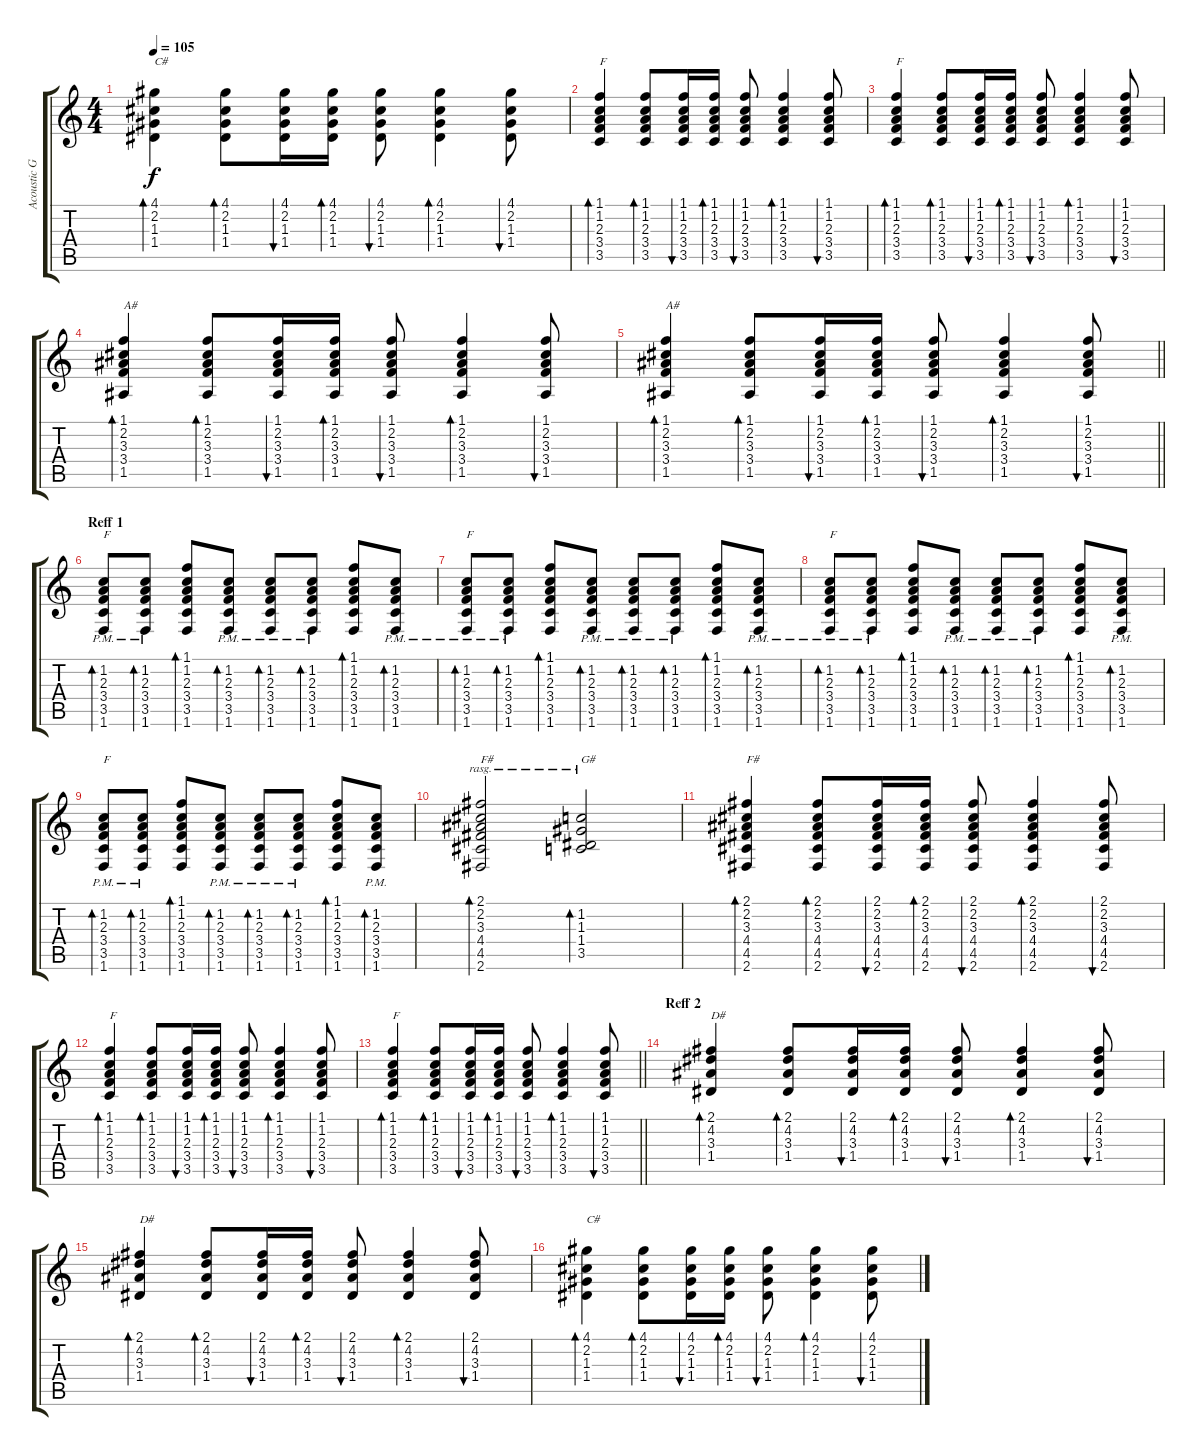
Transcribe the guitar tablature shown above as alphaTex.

\track ("Acoustic Guitar" "Acoustic G") {instrument acousticguitarsteel}
\staff {score tabs}
\tuning (E4 B3 G3 D3 A2 E2) {hide}
\ts (4 4)
\tempo 105
\clef g2
\ks c
(4.1 2.2 1.3 1.4).4{bd 30 txt "C#" dy f} (4.1 2.2 1.3 1.4).8{bd 30} (4.1 2.2 1.3 1.4).16{bu 30} (4.1 2.2 1.3 1.4).16{bd 30} (4.1 2.2 1.3 1.4).8{bu 30} (4.1 2.2 1.3 1.4).4{bd 30} (4.1 2.2 1.3 1.4).8{bu 30} |
(1.1 1.2 2.3 3.4 3.5).4{bd 30 txt "F"} (1.1 1.2 2.3 3.4 3.5).8{bd 30} (1.1 1.2 2.3 3.4 3.5).16{bu 30} (1.1 1.2 2.3 3.4 3.5).16{bd 30} (1.1 1.2 2.3 3.4 3.5).8{bu 30} (1.1 1.2 2.3 3.4 3.5).4{bd 30} (1.1 1.2 2.3 3.4 3.5).8{bu 30} |
(1.1 1.2 2.3 3.4 3.5).4{bd 30 txt "F"} (1.1 1.2 2.3 3.4 3.5).8{bd 30} (1.1 1.2 2.3 3.4 3.5).16{bu 30} (1.1 1.2 2.3 3.4 3.5).16{bd 30} (1.1 1.2 2.3 3.4 3.5).8{bu 30} (1.1 1.2 2.3 3.4 3.5).4{bd 30} (1.1 1.2 2.3 3.4 3.5).8{bu 30} |
(1.1 2.2 3.3 3.4 1.5).4{bd 30 txt "A#"} (1.1 2.2 3.3 3.4 1.5).8{bd 30} (1.1 2.2 3.3 3.4 1.5).16{bu 30} (1.1 2.2 3.3 3.4 1.5).16{bd 30} (1.1 2.2 3.3 3.4 1.5).8{bu 30} (1.1 2.2 3.3 3.4 1.5).4{bd 30} (1.1 2.2 3.3 3.4 1.5).8{bu 30} |
\barLineRight lightlight
(1.1 2.2 3.3 3.4 1.5).4{bd 30 txt "A#"} (1.1 2.2 3.3 3.4 1.5).8{bd 30} (1.1 2.2 3.3 3.4 1.5).16{bu 30} (1.1 2.2 3.3 3.4 1.5).16{bd 30} (1.1 2.2 3.3 3.4 1.5).8{bu 30} (1.1 2.2 3.3 3.4 1.5).4{bd 30} (1.1 2.2 3.3 3.4 1.5).8{bu 30} |
\section ("" "Reff 1")
(1.2{pm} 2.3{pm} 3.4{pm} 3.5{pm} 1.6{pm}).8{bd 30 txt "F"} (1.2{pm} 2.3{pm} 3.4{pm} 3.5{pm} 1.6{pm}).8{bd 30} (1.1 1.2 2.3 3.4 3.5 1.6).8{bd 30} (1.2{pm} 2.3{pm} 3.4{pm} 3.5{pm} 1.6{pm}).8{bd 30} (1.2{pm} 2.3{pm} 3.4{pm} 3.5{pm} 1.6{pm}).8{bd 30} (1.2{pm} 2.3{pm} 3.4{pm} 3.5{pm} 1.6{pm}).8{bd 30} (1.1 1.2 2.3 3.4 3.5 1.6).8{bd 30} (1.2{pm} 2.3{pm} 3.4{pm} 3.5{pm} 1.6{pm}).8{bd 30} |
(1.2{pm} 2.3{pm} 3.4{pm} 3.5{pm} 1.6{pm}).8{bd 30 txt "F"} (1.2{pm} 2.3{pm} 3.4{pm} 3.5{pm} 1.6{pm}).8{bd 30} (1.1 1.2 2.3 3.4 3.5 1.6).8{bd 30} (1.2{pm} 2.3{pm} 3.4{pm} 3.5{pm} 1.6{pm}).8{bd 30} (1.2{pm} 2.3{pm} 3.4{pm} 3.5{pm} 1.6{pm}).8{bd 30} (1.2{pm} 2.3{pm} 3.4{pm} 3.5{pm} 1.6{pm}).8{bd 30} (1.1 1.2 2.3 3.4 3.5 1.6).8{bd 30} (1.2{pm} 2.3{pm} 3.4{pm} 3.5{pm} 1.6{pm}).8{bd 30} |
(1.2{pm} 2.3{pm} 3.4{pm} 3.5{pm} 1.6{pm}).8{bd 30 txt "F"} (1.2{pm} 2.3{pm} 3.4{pm} 3.5{pm} 1.6{pm}).8{bd 30} (1.1 1.2 2.3 3.4 3.5 1.6).8{bd 30} (1.2{pm} 2.3{pm} 3.4{pm} 3.5{pm} 1.6{pm}).8{bd 30} (1.2{pm} 2.3{pm} 3.4{pm} 3.5{pm} 1.6{pm}).8{bd 30} (1.2{pm} 2.3{pm} 3.4{pm} 3.5{pm} 1.6{pm}).8{bd 30} (1.1 1.2 2.3 3.4 3.5 1.6).8{bd 30} (1.2{pm} 2.3{pm} 3.4{pm} 3.5{pm} 1.6{pm}).8{bd 30} |
(1.2{pm} 2.3{pm} 3.4{pm} 3.5{pm} 1.6{pm}).8{bd 30 txt "F"} (1.2{pm} 2.3{pm} 3.4{pm} 3.5{pm} 1.6{pm}).8{bd 30} (1.1 1.2 2.3 3.4 3.5 1.6).8{bd 30} (1.2{pm} 2.3{pm} 3.4{pm} 3.5{pm} 1.6{pm}).8{bd 30} (1.2{pm} 2.3{pm} 3.4{pm} 3.5{pm} 1.6{pm}).8{bd 30} (1.2{pm} 2.3{pm} 3.4{pm} 3.5{pm} 1.6{pm}).8{bd 30} (1.1 1.2 2.3 3.4 3.5 1.6).8{bd 30} (1.2{pm} 2.3{pm} 3.4{pm} 3.5{pm} 1.6{pm}).8{bd 30} |
(2.1 2.2 3.3 4.4 4.5 2.6).2{bd 120 rasg ii txt "F#"} (1.2 1.3 1.4 3.5).2{bd 120 rasg ii txt "G#"} |
(2.1 2.2 3.3 4.4 4.5 2.6).4{bd 30 txt "F#"} (2.1 2.2 3.3 4.4 4.5 2.6).8{bd 30} (2.1 2.2 3.3 4.4 4.5 2.6).16{bu 30} (2.1 2.2 3.3 4.4 4.5 2.6).16{bd 30} (2.1 2.2 3.3 4.4 4.5 2.6).8{bu 30} (2.1 2.2 3.3 4.4 4.5 2.6).4{bd 30} (2.1 2.2 3.3 4.4 4.5 2.6).8{bu 30} |
(1.1 1.2 2.3 3.4 3.5).4{bd 30 txt "F"} (1.1 1.2 2.3 3.4 3.5).8{bd 30} (1.1 1.2 2.3 3.4 3.5).16{bu 30} (1.1 1.2 2.3 3.4 3.5).16{bd 30} (1.1 1.2 2.3 3.4 3.5).8{bu 30} (1.1 1.2 2.3 3.4 3.5).4{bd 30} (1.1 1.2 2.3 3.4 3.5).8{bu 30} |
\barLineRight lightlight
(1.1 1.2 2.3 3.4 3.5).4{bd 30 txt "F"} (1.1 1.2 2.3 3.4 3.5).8{bd 30} (1.1 1.2 2.3 3.4 3.5).16{bu 30} (1.1 1.2 2.3 3.4 3.5).16{bd 30} (1.1 1.2 2.3 3.4 3.5).8{bu 30} (1.1 1.2 2.3 3.4 3.5).4{bd 30} (1.1 1.2 2.3 3.4 3.5).8{bu 30} |
\section ("" "Reff 2")
(2.1 4.2 3.3 1.4).4{bd 30 txt "D#"} (2.1 4.2 3.3 1.4).8{bd 30} (2.1 4.2 3.3 1.4).16{bu 30} (2.1 4.2 3.3 1.4).16{bd 30} (2.1 4.2 3.3 1.4).8{bu 30} (2.1 4.2 3.3 1.4).4{bd 30} (2.1 4.2 3.3 1.4).8{bu 30} |
(2.1 4.2 3.3 1.4).4{bd 30 txt "D#"} (2.1 4.2 3.3 1.4).8{bd 30} (2.1 4.2 3.3 1.4).16{bu 30} (2.1 4.2 3.3 1.4).16{bd 30} (2.1 4.2 3.3 1.4).8{bu 30} (2.1 4.2 3.3 1.4).4{bd 30} (2.1 4.2 3.3 1.4).8{bu 30} |
(4.1 2.2 1.3 1.4).4{bd 30 txt "C#"} (4.1 2.2 1.3 1.4).8{bd 30} (4.1 2.2 1.3 1.4).16{bu 30} (4.1 2.2 1.3 1.4).16{bd 30} (4.1 2.2 1.3 1.4).8{bu 30} (4.1 2.2 1.3 1.4).4{bd 30} (4.1 2.2 1.3 1.4).8{bu 30}
